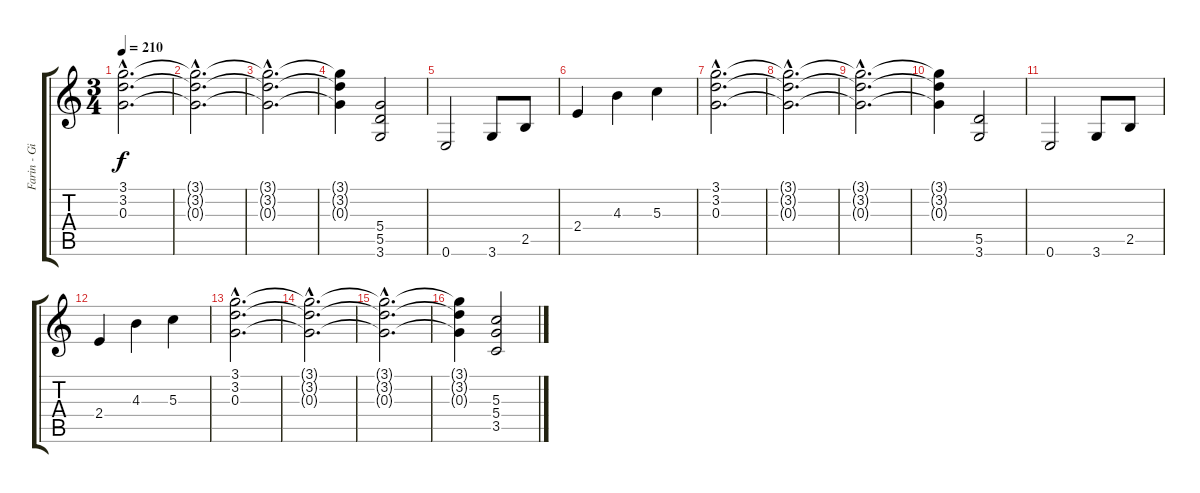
\track ("Farin - Gitarre" "Farin - Gi") {instrument distortionguitar}
\staff {score tabs}
\tuning (E4 B3 G3 D3 A2 E2) {hide}
\ts (3 4)
\tempo 210
\clef g2
\ks c
(3.1{hac} 3.2{hac} 0.3{hac}).2{d dy f} |
(3.1{hac t} 3.2{hac t} 0.3{hac t}).2{d} |
(3.1{hac t} 3.2{hac t} 0.3{hac t}).2{d} |
(3.1{t} 3.2{t} 0.3{t}).4 (5.4 5.5 3.6).2 |
0.6.2 3.6.8 2.5.8 |
2.4.4 4.3.4 5.3.4 |
(3.1{hac} 3.2{hac} 0.3{hac}).2{d} |
(3.1{hac t} 3.2{hac t} 0.3{hac t}).2{d} |
(3.1{hac t} 3.2{hac t} 0.3{hac t}).2{d} |
(3.1{t} 3.2{t} 0.3{t}).4 (5.5 3.6).2 |
0.6.2 3.6.8 2.5.8 |
2.4.4 4.3.4 5.3.4 |
(3.1{hac} 3.2{hac} 0.3{hac}).2{d} |
(3.1{hac t} 3.2{hac t} 0.3{hac t}).2{d} |
(3.1{hac t} 3.2{hac t} 0.3{hac t}).2{d} |
(3.1{t} 3.2{t} 0.3{t}).4 (5.3 5.4 3.5).2
